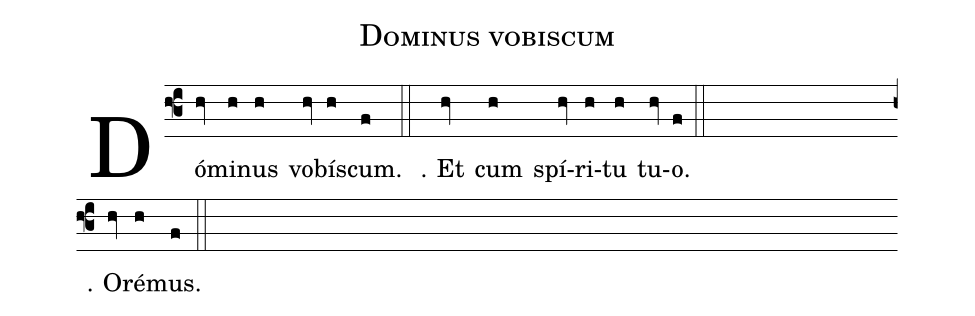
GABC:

name: Dominus vobiscum;
%%
commentary: 1519:3r\footnote{Barlow 7:1v. omits `Dóminus vobíscum \ldots{} Orémus.'};
%%
(f3) Dó(hv)mi(h)nus(h) vo(hv)bís(h)cum.(f) (::)
<sp>℟.</sp> Et(hv) cum(h) spí(hv)ri(h)tu(h) tu(hv)o.(f) (::Z)
<sp>℣.</sp> O(hv)ré(h)mus.(f) (::)
